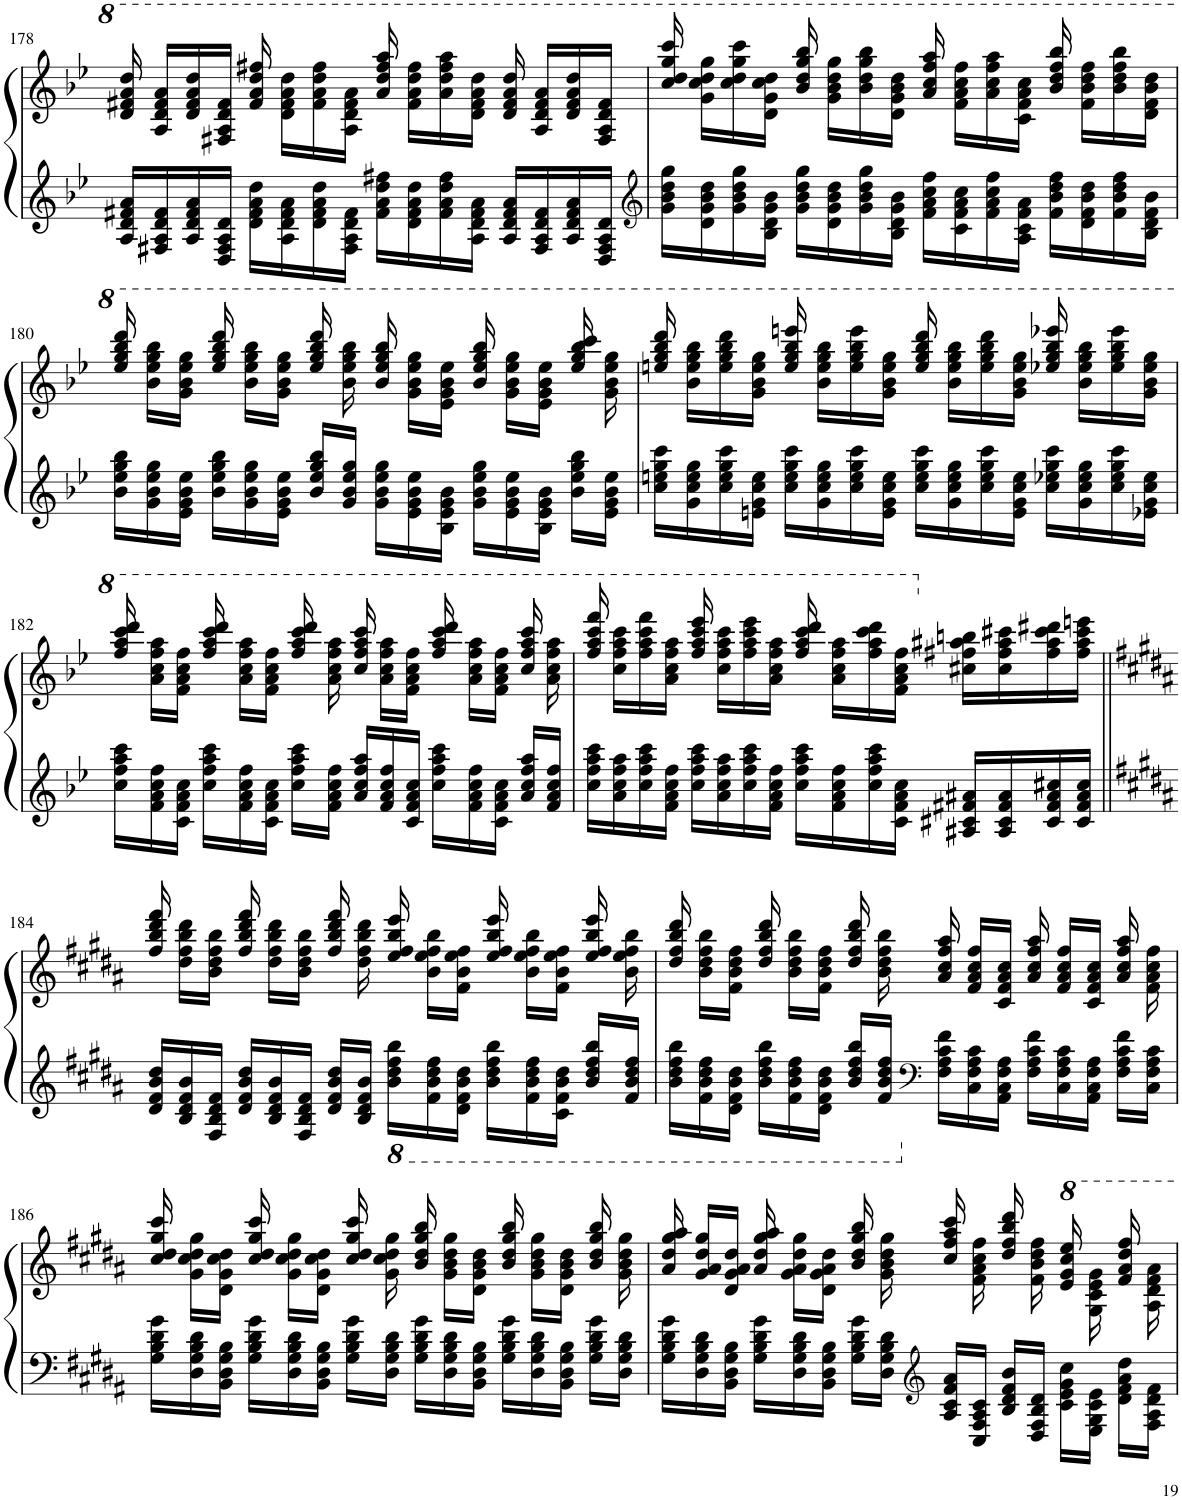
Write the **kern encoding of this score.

**kern	**kern
*part1	*part1
*staff2	*staff1
*I"Piano	*
*I'Pno.	*
!!LO:PB:g=z
*clefG2	*clefG2
*k[b-e-]	*k[b-e-]
*M4/4	*M4/4
=178	=178
16A/ 16d/ 16f#X/ 16a/LL	16dd/ 16ff#X/ 16aa/ 16ddd/
16F#X/ 16A/ 16d/ 16f#/	16a/ 16dd/ 16ff#/ 16aa/LL
16A/ 16d/ 16f#/ 16a/	16dd/ 16ff#/ 16aa/ 16ddd/
16D/ 16F#/ 16A/ 16d/JJ	16f#X/ 16a/ 16dd/ 16ff#/JJ
16d\ 16f#\ 16a\ 16dd\LL	16ff#/ 16aa/ 16ddd/ 16fff#X/
16A\ 16d\ 16f#\ 16a\	16dd\ 16ff#\ 16aa\ 16ddd\LL
16d\ 16f#\ 16a\ 16dd\	16ff#\ 16aa\ 16ddd\ 16fff#\
16F#\ 16A\ 16d\ 16f#\JJ	16a\ 16dd\ 16ff#\ 16aa\JJ
16f#\ 16a\ 16dd\ 16ff#X\LL	16aa/ 16ddd/ 16fff#/ 16aaa/
16d\ 16f#\ 16a\ 16dd\	16ff#\ 16aa\ 16ddd\ 16fff#\LL
16f#\ 16a\ 16dd\ 16ff#\	16aa\ 16ddd\ 16fff#\ 16aaa\
16A\ 16d\ 16f#\ 16a\JJ	16dd\ 16ff#\ 16aa\ 16ddd\JJ
16A/ 16d/ 16f#/ 16a/LL	16dd/ 16ff#/ 16aa/ 16ddd/
16F#/ 16A/ 16d/ 16f#/	16a/ 16dd/ 16ff#/ 16aa/LL
16A/ 16d/ 16f#/ 16a/	16dd/ 16ff#/ 16aa/ 16ddd/
16D/ 16F#/ 16A/ 16d/JJ	16f#/ 16a/ 16dd/ 16ff#/JJ
=179	=179
*clefG2	*
16g\ 16b-\ 16dd\ 16gg\LL	16ccc/ 16ddd/ 16ggg/ 16cccc/
16d\ 16g\ 16b-\ 16dd\	16gg\ 16ccc\ 16ddd\ 16ggg\LL
16g\ 16b-\ 16dd\ 16gg\	16ccc\ 16ddd\ 16ggg\ 16cccc\
16B-\ 16d\ 16g\ 16b-\JJ	16dd\ 16gg\ 16ccc\ 16ddd\JJ
16g\ 16b-\ 16dd\ 16gg\LL	16bb-/ 16ddd/ 16ggg/ 16bbb-/
16d\ 16g\ 16b-\ 16dd\	16gg\ 16bb-\ 16ddd\ 16ggg\LL
16g\ 16b-\ 16dd\ 16gg\	16bb-\ 16ddd\ 16ggg\ 16bbb-\
16B-\ 16d\ 16g\ 16b-\JJ	16dd\ 16gg\ 16bb-\ 16ddd\JJ
16f\ 16a\ 16cc\ 16ff\LL	16aa/ 16ccc/ 16fff/ 16aaa/
16c\ 16f\ 16a\ 16cc\	16ff\ 16aa\ 16ccc\ 16fff\LL
16f\ 16a\ 16cc\ 16ff\	16aa\ 16ccc\ 16fff\ 16aaa\
16A\ 16c\ 16f\ 16a\JJ	16cc\ 16ff\ 16aa\ 16ccc\JJ
16f\ 16b-\ 16dd\ 16ff\LL	16bb-/ 16ddd/ 16fff/ 16bbb-/
16d\ 16f\ 16b-\ 16dd\	16ff\ 16bb-\ 16ddd\ 16fff\LL
16f\ 16b-\ 16dd\ 16ff\	16bb-\ 16ddd\ 16fff\ 16bbb-\
16B-\ 16d\ 16f\ 16b-\JJ	16dd\ 16ff\ 16bb-\ 16ddd\JJ
!!LO:LB:g=z
=180	=180
16b-\ 16ee-\ 16gg\ 16bb-\LL	16eee-/ 16ggg/ 16bbb-/ 16dddd/
16g\ 16b-\ 16ee-\ 16gg\	16bb-\ 16eee-\ 16ggg\ 16bbb-\LL
16e-\ 16g\ 16b-\ 16ee-\JJ	16gg\ 16bb-\ 16eee-\ 16ggg\JJ
16b-\ 16ee-\ 16gg\ 16bb-\LL	16eee-/ 16ggg/ 16bbb-/ 16dddd/
16g\ 16b-\ 16ee-\ 16gg\	16bb-\ 16eee-\ 16ggg\ 16bbb-\LL
16e-\ 16g\ 16b-\ 16ee-\JJ	16gg\ 16bb-\ 16eee-\ 16ggg\JJ
16b-/ 16ee-/ 16gg/ 16bb-/LL	16eee-/ 16ggg/ 16bbb-/ 16dddd/
16g/ 16b-/ 16ee-/ 16gg/JJ	16bb-\ 16eee-\ 16ggg\ 16bbb-\
16g\ 16b-\ 16ee-\ 16gg\LL	16bb-/ 16eee-/ 16ggg/ 16bbb-/
16e-\ 16g\ 16b-\ 16ee-\	16gg\ 16bb-\ 16eee-\ 16ggg\LL
16B-\ 16e-\ 16g\ 16b-\JJ	16ee-\ 16gg\ 16bb-\ 16eee-\JJ
16g\ 16b-\ 16ee-\ 16gg\LL	16bb-/ 16eee-/ 16ggg/ 16bbb-/
16e-\ 16g\ 16b-\ 16ee-\	16gg\ 16bb-\ 16eee-\ 16ggg\LL
16B-\ 16e-\ 16g\ 16b-\JJ	16ee-\ 16gg\ 16bb-\ 16eee-\JJ
16b-\ 16ee-\ 16gg\ 16bb-\LL	16eee-/ 16ggg/ 16bbb-/ 16cccc/
16e-\ 16g\ 16b-\ 16ee-\JJ	16gg\ 16bb-\ 16eee-\ 16ggg\
=181	=181
16cc\ 16een\ 16gg\ 16ccc\LL	16eeen/ 16ggg/ 16bbb-/ 16dddd/
16g\ 16cc\ 16ee\ 16gg\	16bb-\ 16eee\ 16ggg\ 16bbb-\LL
16cc\ 16ee\ 16gg\ 16ccc\	16eee\ 16ggg\ 16bbb-\ 16dddd\
16en\ 16g\ 16cc\ 16ee\JJ	16gg\ 16bb-\ 16eee\ 16ggg\JJ
16cc\ 16ee\ 16gg\ 16ccc\LL	16eee/ 16ggg/ 16bbb-/ 16eeeen/
16g\ 16cc\ 16ee\ 16gg\	16bb-\ 16eee\ 16ggg\ 16bbb-\LL
16cc\ 16ee\ 16gg\ 16ccc\	16eee\ 16ggg\ 16bbb-\ 16eeee\
16e\ 16g\ 16cc\ 16ee\JJ	16gg\ 16bb-\ 16eee\ 16ggg\JJ
16cc\ 16ee\ 16gg\ 16ccc\LL	16eee/ 16ggg/ 16bbb-/ 16dddd/
16g\ 16cc\ 16ee\ 16gg\	16bb-\ 16eee\ 16ggg\ 16bbb-\LL
16cc\ 16ee\ 16gg\ 16ccc\	16eee\ 16ggg\ 16bbb-\ 16dddd\
16e\ 16g\ 16cc\ 16ee\JJ	16gg\ 16bb-\ 16eee\ 16ggg\JJ
16cc\ 16ee-X\ 16gg\ 16ccc\LL	16eee-X/ 16ggg/ 16bbb-/ 16eeee-X/
16g\ 16cc\ 16ee-\ 16gg\	16bb-\ 16eee-\ 16ggg\ 16bbb-\LL
16cc\ 16ee-\ 16gg\ 16ccc\	16eee-\ 16ggg\ 16bbb-\ 16eeee-\
16e-X\ 16g\ 16cc\ 16ee-\JJ	16gg\ 16bb-\ 16eee-\ 16ggg\JJ
!!LO:LB:g=z
=182	=182
16cc\ 16ff\ 16aa\ 16ccc\LL	16fff/ 16aaa/ 16cccc/ 16dddd/
16f\ 16a\ 16cc\ 16ff\	16aa\ 16ccc\ 16fff\ 16aaa\LL
16c\ 16f\ 16a\ 16cc\JJ	16ff\ 16aa\ 16ccc\ 16fff\JJ
16cc\ 16ff\ 16aa\ 16ccc\LL	16fff/ 16aaa/ 16cccc/ 16dddd/
16f\ 16a\ 16cc\ 16ff\	16aa\ 16ccc\ 16fff\ 16aaa\LL
16c\ 16f\ 16a\ 16cc\JJ	16ff\ 16aa\ 16ccc\ 16fff\JJ
16cc\ 16ff\ 16aa\ 16ccc\LL	16fff/ 16aaa/ 16cccc/ 16dddd/
16f\ 16a\ 16cc\ 16ff\JJ	16aa\ 16ccc\ 16fff\ 16aaa\
16a/ 16cc/ 16ff/ 16aa/LL	16ccc/ 16fff/ 16aaa/ 16cccc/
16f/ 16a/ 16cc/ 16ff/	16aa\ 16ccc\ 16fff\ 16aaa\LL
16c/ 16f/ 16a/ 16cc/JJ	16ff\ 16aa\ 16ccc\ 16fff\JJ
16cc\ 16ff\ 16aa\ 16ccc\LL	16fff/ 16aaa/ 16cccc/ 16dddd/
16f\ 16a\ 16cc\ 16ff\	16aa\ 16ccc\ 16fff\ 16aaa\LL
16c\ 16f\ 16a\ 16cc\JJ	16ff\ 16aa\ 16ccc\ 16fff\JJ
16a/ 16cc/ 16ff/ 16aa/LL	16ccc/ 16fff/ 16aaa/ 16cccc/
16f/ 16a/ 16cc/ 16ff/JJ	16aa\ 16ccc\ 16fff\ 16aaa\
=183	=183
16cc\ 16ff\ 16aa\ 16ccc\LL	16fff/ 16aaa/ 16cccc/ 16ffff/
16a\ 16cc\ 16ff\ 16aa\	16ccc\ 16fff\ 16aaa\ 16cccc\LL
16cc\ 16ff\ 16aa\ 16ccc\	16fff\ 16aaa\ 16cccc\ 16ffff\
16f\ 16a\ 16cc\ 16ff\JJ	16aa\ 16ccc\ 16fff\ 16aaa\JJ
16cc\ 16ff\ 16aa\ 16ccc\LL	16fff/ 16aaa/ 16cccc/ 16eeee-/
16a\ 16cc\ 16ff\ 16aa\	16ccc\ 16fff\ 16aaa\ 16cccc\LL
16cc\ 16ff\ 16aa\ 16ccc\	16fff\ 16aaa\ 16cccc\ 16eeee-\
16f\ 16a\ 16cc\ 16ff\JJ	16aa\ 16ccc\ 16fff\ 16aaa\JJ
16cc\ 16ff\ 16aa\ 16ccc\LL	16fff/ 16aaa/ 16cccc/ 16dddd/
16f\ 16a\ 16cc\ 16ff\	16aa\ 16ccc\ 16fff\ 16aaa\LL
16cc\ 16ff\ 16aa\ 16ccc\	16fff\ 16aaa\ 16cccc\ 16dddd\
16c\ 16f\ 16a\ 16cc\JJ	16ff\ 16aa\ 16ccc\ 16fff\JJ
16A#X/ 16c#X/ 16f#X/ 16a#X/LL	16cc#X\ 16ff#X\ 16aa#X\ 16bbn\LL
16A#/ 16c#/ 16f#/ 16a#/	16cc#\ 16ff#\ 16aa#\ 16ccc#X\
16c#/ 16f#/ 16a#/ 16cc#X/	16ff#\ 16aa#\ 16ccc#\ 16ddd#X\
16c#/ 16f#/ 16a#/ 16cc#/JJ	16ff#\ 16aa#\ 16ccc#\ 16eeen\JJ
!!LO:LB:g=z
=184||	=184||
*k[f#c#g#d#a#]	*k[f#c#g#d#a#]
16d#/ 16f#/ 16b/ 16dd#/LL	16ff#/ 16bb/ 16ddd#/ 16fff#/
16B/ 16d#/ 16f#/ 16b/	16dd#\ 16ff#\ 16bb\ 16ddd#\LL
16F#/ 16B/ 16d#/ 16f#/JJ	16b\ 16dd#\ 16ff#\ 16bb\JJ
16d#/ 16f#/ 16b/ 16dd#/LL	16ff#/ 16bb/ 16ddd#/ 16fff#/
16B/ 16d#/ 16f#/ 16b/	16dd#\ 16ff#\ 16bb\ 16ddd#\LL
16F#/ 16B/ 16d#/ 16f#/JJ	16b\ 16dd#\ 16ff#\ 16bb\JJ
16d#/ 16f#/ 16b/ 16dd#/LL	16ff#/ 16bb/ 16ddd#/ 16fff#/
16B/ 16d#/ 16f#/ 16b/JJ	16dd#\ 16ff#\ 16bb\ 16ddd#\
*8ba	*
16B\ 16d#\ 16f#\ 16b\LL	16ee/ 16ff#/ 16bb/ 16eee/
16F#\ 16B\ 16d#\ 16f#\	16b\ 16ee\ 16ff#\ 16bb\LL
16D#\ 16F#\ 16B\ 16d#\JJ	16f#\ 16b\ 16ee\ 16ff#\JJ
16B\ 16d#\ 16f#\ 16b\LL	16ee/ 16ff#/ 16bb/ 16eee/
16F#\ 16B\ 16d#\ 16f#\	16b\ 16ee\ 16ff#\ 16bb\LL
16C#\ 16F#\ 16B\ 16d#\JJ	16f#\ 16b\ 16ee\ 16ff#\JJ
16B/ 16d#/ 16f#/ 16b/LL	16ee/ 16ff#/ 16bb/ 16eee/
16F#/ 16B/ 16d#/ 16f#/JJ	16b\ 16ee\ 16ff#\ 16bb\
=185	=185
16B\ 16d#\ 16f#\ 16b\LL	16dd#/ 16ff#/ 16bb/ 16ddd#/
16F#\ 16B\ 16d#\ 16f#\	16b\ 16dd#\ 16ff#\ 16bb\LL
16D#\ 16F#\ 16B\ 16d#\JJ	16f#\ 16b\ 16dd#\ 16ff#\JJ
16B\ 16d#\ 16f#\ 16b\LL	16dd#/ 16ff#/ 16bb/ 16ddd#/
16F#\ 16B\ 16d#\ 16f#\	16b\ 16dd#\ 16ff#\ 16bb\LL
16D#\ 16F#\ 16B\ 16d#\JJ	16f#\ 16b\ 16dd#\ 16ff#\JJ
16B/ 16d#/ 16f#/ 16b/LL	16dd#/ 16ff#/ 16bb/ 16ddd#/
16F#/ 16B/ 16d#/ 16f#/JJ	16b\ 16dd#\ 16ff#\ 16bb\
*clefF4	*
*X8ba	*
16F#\ 16A#\ 16c#\ 16f#\LL	16a#/ 16cc#/ 16ff#/ 16aa#/
16C#\ 16F#\ 16A#\ 16c#\	16f#/ 16a#/ 16cc#/ 16ff#/LL
16AA#\ 16C#\ 16F#\ 16A#\JJ	16c#/ 16f#/ 16a#/ 16cc#/JJ
16F#\ 16A#\ 16c#\ 16f#\LL	16a#/ 16cc#/ 16ff#/ 16aa#/
16C#\ 16F#\ 16A#\ 16c#\	16f#/ 16a#/ 16cc#/ 16ff#/LL
16AA#\ 16C#\ 16F#\ 16A#\JJ	16c#/ 16f#/ 16a#/ 16cc#/JJ
16F#\ 16A#\ 16c#\ 16f#\LL	16a#/ 16cc#/ 16ff#/ 16aa#/
16C#\ 16F#\ 16A#\ 16c#\JJ	16f#\ 16a#\ 16cc#\ 16ff#\
!!LO:LB:g=z
=186	=186
16G#\ 16B\ 16d#\ 16g#\LL	16cc#/ 16dd#/ 16gg#/ 16ccc#/
16D#\ 16G#\ 16B\ 16d#\	16g#\ 16cc#\ 16dd#\ 16gg#\LL
16BB\ 16D#\ 16G#\ 16B\JJ	16d#\ 16g#\ 16cc#\ 16dd#\JJ
16G#\ 16B\ 16d#\ 16g#\LL	16cc#/ 16dd#/ 16gg#/ 16ccc#/
16D#\ 16G#\ 16B\ 16d#\	16g#\ 16cc#\ 16dd#\ 16gg#\LL
16BB\ 16D#\ 16G#\ 16B\JJ	16d#\ 16g#\ 16cc#\ 16dd#\JJ
16G#\ 16B\ 16d#\ 16g#\LL	16cc#/ 16dd#/ 16gg#/ 16ccc#/
16D#\ 16G#\ 16B\ 16d#\JJ	16g#\ 16cc#\ 16dd#\ 16gg#\
16G#\ 16B\ 16d#\ 16g#\LL	16b/ 16dd#/ 16gg#/ 16bb/
16D#\ 16G#\ 16B\ 16d#\	16g#\ 16b\ 16dd#\ 16gg#\LL
16BB\ 16D#\ 16G#\ 16B\JJ	16d#\ 16g#\ 16b\ 16dd#\JJ
16G#\ 16B\ 16d#\ 16g#\LL	16b/ 16dd#/ 16gg#/ 16bb/
16D#\ 16G#\ 16B\ 16d#\	16g#\ 16b\ 16dd#\ 16gg#\LL
16BB\ 16D#\ 16G#\ 16B\JJ	16d#\ 16g#\ 16b\ 16dd#\JJ
16G#\ 16B\ 16d#\ 16g#\LL	16b/ 16dd#/ 16gg#/ 16bb/
16D#\ 16G#\ 16B\ 16d#\JJ	16g#\ 16b\ 16dd#\ 16gg#\
=187	=187
16G#\ 16B\ 16d#\ 16g#\LL	16a#/ 16dd#/ 16gg#/ 16aa#/
16D#\ 16G#\ 16B\ 16d#\	16g#/ 16a#/ 16dd#/ 16gg#/LL
16BB\ 16D#\ 16G#\ 16B\JJ	16d#/ 16g#/ 16a#/ 16dd#/JJ
16G#\ 16B\ 16d#\ 16g#\LL	16a#/ 16dd#/ 16gg#/ 16aa#/
16D#\ 16G#\ 16B\ 16d#\	16g#\ 16a#\ 16dd#\ 16gg#\LL
16BB\ 16D#\ 16G#\ 16B\JJ	16d#\ 16g#\ 16a#\ 16dd#\JJ
16G#\ 16B\ 16d#\ 16g#\LL	16b/ 16dd#/ 16gg#/ 16bb/
16D#\ 16G#\ 16B\ 16d#\JJ	16g#\ 16b\ 16dd#\ 16gg#\
*clefG2	*
16A#/ 16c#/ 16f#/ 16a#/LL	16cc#/ 16ff#/ 16aa#/ 16ccc#/
16C#/ 16F#/ 16A#/ 16c#/JJ	16f#\ 16a#\ 16cc#\ 16ff#\
16B/ 16d#/ 16f#/ 16b/LL	16dd#/ 16ff#/ 16bb/ 16ddd#/
16D#/ 16F#/ 16B/ 16d#/JJ	16f#\ 16b\ 16dd#\ 16ff#\
16c#\ 16e\ 16g#\ 16cc#\LL	16ee/ 16gg#/ 16ccc#/ 16eee/
16E\ 16G#\ 16c#\ 16e\JJ	16g#\ 16cc#\ 16ee\ 16gg#\
16d#\ 16f#\ 16a#\ 16dd#\LL	16ff#/ 16aa#/ 16ddd#/ 16fff#/
16F#\ 16A#\ 16d#\ 16f#\JJ	16a#\ 16dd#\ 16ff#\ 16aa#\
=	=
*-	*-
